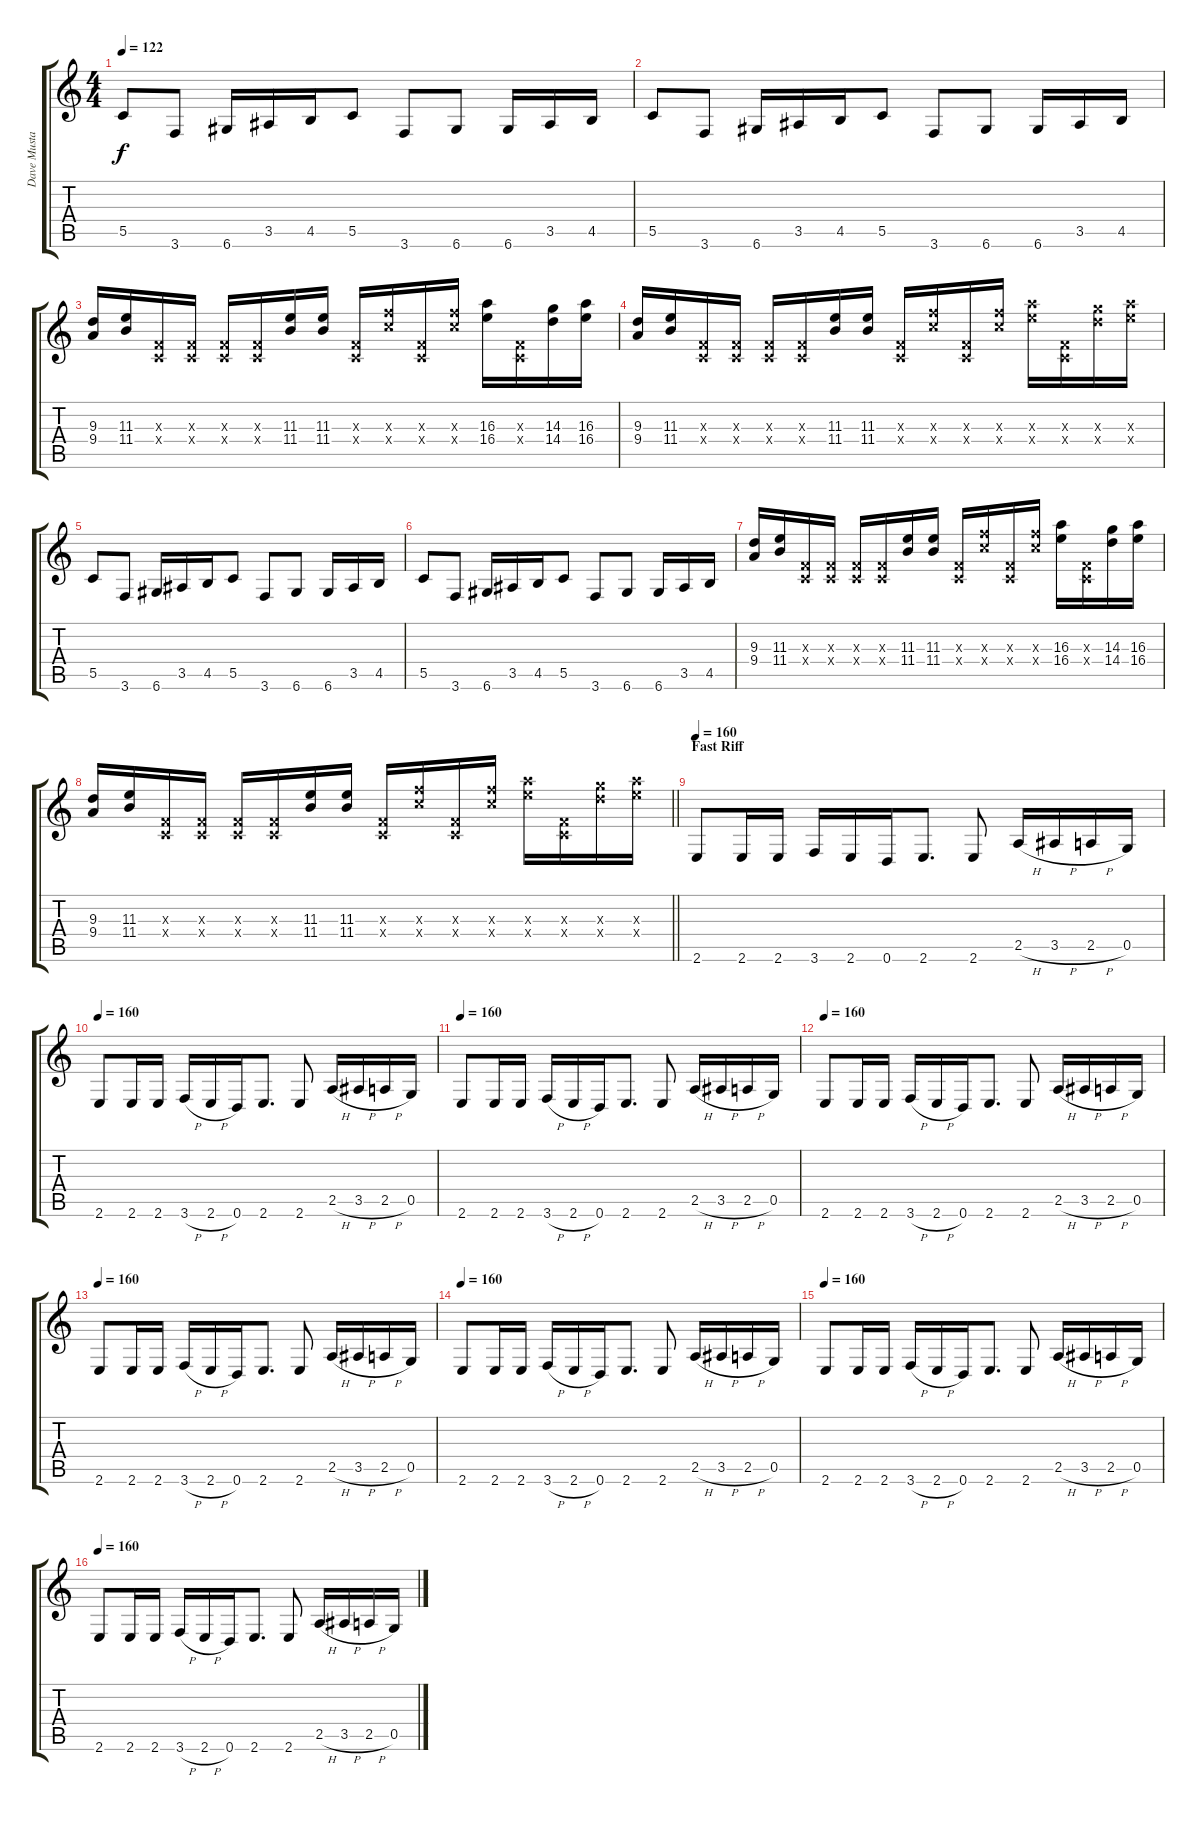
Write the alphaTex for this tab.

\track ("Dave Mustaine" "Dave Musta") {instrument distortionguitar}
\staff {score tabs}
\tuning (D4 A3 F3 C3 G2 D2) {hide}
\ts (4 4)
\tempo 122
\clef g2
\ks c
5.5.8{dy f} 3.6.8 6.6.16 3.5.16 4.5.16 5.5.8 3.6.8 6.6.8 6.6.16 3.5.16 4.5.16 |
5.5.8 3.6.8 6.6.16 3.5.16 4.5.16 5.5.8 3.6.8 6.6.8 6.6.16 3.5.16 4.5.16 |
(9.3 9.4).16 (11.3 11.4).16 (0.3{x} 0.4{x}).16 (0.3{x} 0.4{x}).16 (0.3{x} 0.4{x}).16 (0.3{x} 0.4{x}).16 (11.3 11.4).16 (11.3 11.4).16 (0.3{x} 0.4{x}).16 (12.3{x} 12.4{x}).16 (0.3{x} 0.4{x}).16 (12.3{x} 12.4{x}).16 (16.3 16.4).16 (0.3{x} 0.4{x}).16 (14.3 14.4).16 (16.3 16.4).16 |
(9.3 9.4).16 (11.3 11.4).16 (0.3{x} 0.4{x}).16 (0.3{x} 0.4{x}).16 (0.3{x} 0.4{x}).16 (0.3{x} 0.4{x}).16 (11.3 11.4).16 (11.3 11.4).16 (0.3{x} 0.4{x}).16 (12.3{x} 12.4{x}).16 (0.3{x} 0.4{x}).16 (12.3{x} 12.4{x}).16 (16.3{x} 16.4{x}).16 (0.3{x} 0.4{x}).16 (14.3{x} 14.4{x}).16 (16.3{x} 16.4{x}).16 |
5.5.8 3.6.8 6.6.16 3.5.16 4.5.16 5.5.8 3.6.8 6.6.8 6.6.16 3.5.16 4.5.16 |
5.5.8 3.6.8 6.6.16 3.5.16 4.5.16 5.5.8 3.6.8 6.6.8 6.6.16 3.5.16 4.5.16 |
(9.3 9.4).16 (11.3 11.4).16 (0.3{x} 0.4{x}).16 (0.3{x} 0.4{x}).16 (0.3{x} 0.4{x}).16 (0.3{x} 0.4{x}).16 (11.3 11.4).16 (11.3 11.4).16 (0.3{x} 0.4{x}).16 (12.3{x} 12.4{x}).16 (0.3{x} 0.4{x}).16 (12.3{x} 12.4{x}).16 (16.3 16.4).16 (0.3{x} 0.4{x}).16 (14.3 14.4).16 (16.3 16.4).16 |
\barLineRight lightlight
(9.3 9.4).16 (11.3 11.4).16 (0.3{x} 0.4{x}).16 (0.3{x} 0.4{x}).16 (0.3{x} 0.4{x}).16 (0.3{x} 0.4{x}).16 (11.3 11.4).16 (11.3 11.4).16 (0.3{x} 0.4{x}).16 (12.3{x} 12.4{x}).16 (0.3{x} 0.4{x}).16 (12.3{x} 12.4{x}).16 (16.3{x} 16.4{x}).16 (0.3{x} 0.4{x}).16 (14.3{x} 14.4{x}).16 (16.3{x} 16.4{x}).16 |
\section ("" "Fast Riff")
\tempo 160
2.6.8 2.6.16 2.6.16 3.6.16 2.6.16 0.6.16 2.6.8{d} 2.6.8 2.5{h}.16 3.5{h}.16 2.5{h}.16 0.5.16 |
\tempo 160
2.6.8 2.6.16 2.6.16 3.6{h}.16 2.6{h}.16 0.6.16 2.6.8{d} 2.6.8 2.5{h}.16 3.5{h}.16 2.5{h}.16 0.5.16 |
\tempo 160
2.6.8 2.6.16 2.6.16 3.6{h}.16 2.6{h}.16 0.6.16 2.6.8{d} 2.6.8 2.5{h}.16 3.5{h}.16 2.5{h}.16 0.5.16 |
\tempo 160
2.6.8 2.6.16 2.6.16 3.6{h}.16 2.6{h}.16 0.6.16 2.6.8{d} 2.6.8 2.5{h}.16 3.5{h}.16 2.5{h}.16 0.5.16 |
\tempo 160
2.6.8 2.6.16 2.6.16 3.6{h}.16 2.6{h}.16 0.6.16 2.6.8{d} 2.6.8 2.5{h}.16 3.5{h}.16 2.5{h}.16 0.5.16 |
\tempo 160
2.6.8 2.6.16 2.6.16 3.6{h}.16 2.6{h}.16 0.6.16 2.6.8{d} 2.6.8 2.5{h}.16 3.5{h}.16 2.5{h}.16 0.5.16 |
\tempo 160
2.6.8 2.6.16 2.6.16 3.6{h}.16 2.6{h}.16 0.6.16 2.6.8{d} 2.6.8 2.5{h}.16 3.5{h}.16 2.5{h}.16 0.5.16 |
\tempo 160
2.6.8 2.6.16 2.6.16 3.6{h}.16 2.6{h}.16 0.6.16 2.6.8{d} 2.6.8 2.5{h}.16 3.5{h}.16 2.5{h}.16 0.5.16
